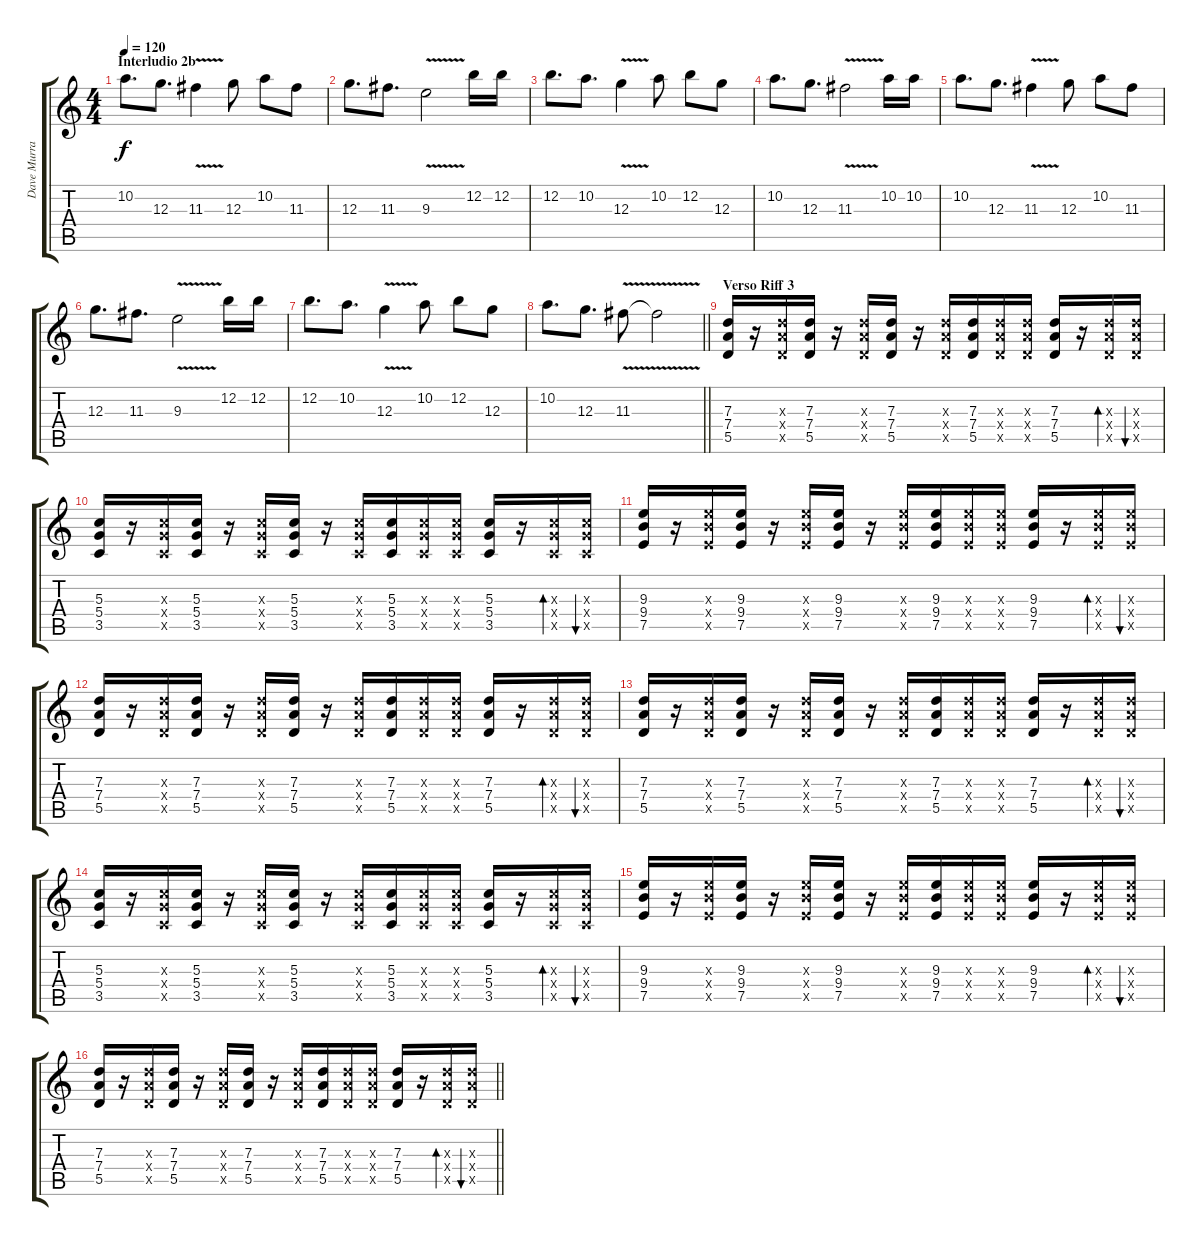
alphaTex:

\track ("Dave Murray" "Dave Murra") {instrument distortionguitar}
\staff {score tabs}
\tuning (E4 B3 G3 D3 A2 E2) {hide}
\ts (4 4)
\section ("" "Interludio 2b")
\tempo 120
\clef g2
\ks c
10.2.8{d dy f} 12.3.8{d} 11.3{v}.4 12.3.8 10.2.8 11.3.8 |
12.3.8{d} 11.3.8{d} 9.3{v}.2 12.2.16 12.2.16 |
12.2.8{d} 10.2.8{d} 12.3{v}.4 10.2.8 12.2.8 12.3.8 |
10.2.8{d} 12.3.8{d} 11.3{v}.2 10.2.16 10.2.16 |
10.2.8{d} 12.3.8{d} 11.3{v}.4 12.3.8 10.2.8 11.3.8 |
12.3.8{d} 11.3.8{d} 9.3{v}.2 12.2.16 12.2.16 |
12.2.8{d} 10.2.8{d} 12.3{v}.4 10.2.8 12.2.8 12.3.8 |
\barLineRight lightlight
10.2.8{d} 12.3.8{d} 11.3{v}.8 11.3{t}.2 |
\section ("" "Verso Riff 3")
(7.3 7.4 5.5).16{volume 11} r.16 (7.3{x} 7.4{x} 5.5{x}).16 (7.3 7.4 5.5).16 r.16 (7.3{x} 7.4{x} 5.5{x}).16 (7.3 7.4 5.5).16 r.16 (7.3{x} 7.4{x} 5.5{x}).16 (7.3 7.4 5.5).16 (7.3{x} 7.4{x} 5.5{x}).16 (7.3{x} 7.4{x} 5.5{x}).16 (7.3 7.4 5.5).16 r.16 (7.3{x} 7.4{x} 5.5{x}).16{bd 60} (7.3{x} 7.4{x} 5.5{x}).16{bu 60} |
(5.3 5.4 3.5).16 r.16 (5.3{x} 5.4{x} 3.5{x}).16 (5.3 5.4 3.5).16 r.16 (5.3{x} 5.4{x} 3.5{x}).16 (5.3 5.4 3.5).16 r.16 (5.3{x} 5.4{x} 3.5{x}).16 (5.3 5.4 3.5).16 (5.3{x} 5.4{x} 3.5{x}).16 (5.3{x} 5.4{x} 3.5{x}).16 (5.3 5.4 3.5).16 r.16 (5.3{x} 5.4{x} 3.5{x}).16{bd 60} (5.3{x} 5.4{x} 3.5{x}).16{bu 60} |
(9.3 9.4 7.5).16 r.16 (9.3{x} 9.4{x} 7.5{x}).16 (9.3 9.4 7.5).16 r.16 (9.3{x} 9.4{x} 7.5{x}).16 (9.3 9.4 7.5).16 r.16 (9.3{x} 9.4{x} 7.5{x}).16 (9.3 9.4 7.5).16 (9.3{x} 9.4{x} 7.5{x}).16 (9.3{x} 9.4{x} 7.5{x}).16 (9.3 9.4 7.5).16 r.16 (9.3{x} 9.4{x} 7.5{x}).16{bd 60} (9.3{x} 9.4{x} 7.5{x}).16{bu 60} |
(7.3 7.4 5.5).16 r.16 (7.3{x} 7.4{x} 5.5{x}).16 (7.3 7.4 5.5).16 r.16 (7.3{x} 7.4{x} 5.5{x}).16 (7.3 7.4 5.5).16 r.16 (7.3{x} 7.4{x} 5.5{x}).16 (7.3 7.4 5.5).16 (7.3{x} 7.4{x} 5.5{x}).16 (7.3{x} 7.4{x} 5.5{x}).16 (7.3 7.4 5.5).16 r.16 (7.3{x} 7.4{x} 5.5{x}).16{bd 60} (7.3{x} 7.4{x} 5.5{x}).16{bu 60} |
(7.3 7.4 5.5).16 r.16 (7.3{x} 7.4{x} 5.5{x}).16 (7.3 7.4 5.5).16 r.16 (7.3{x} 7.4{x} 5.5{x}).16 (7.3 7.4 5.5).16 r.16 (7.3{x} 7.4{x} 5.5{x}).16 (7.3 7.4 5.5).16 (7.3{x} 7.4{x} 5.5{x}).16 (7.3{x} 7.4{x} 5.5{x}).16 (7.3 7.4 5.5).16 r.16 (7.3{x} 7.4{x} 5.5{x}).16{bd 60} (7.3{x} 7.4{x} 5.5{x}).16{bu 60} |
(5.3 5.4 3.5).16 r.16 (5.3{x} 5.4{x} 3.5{x}).16 (5.3 5.4 3.5).16 r.16 (5.3{x} 5.4{x} 3.5{x}).16 (5.3 5.4 3.5).16 r.16 (5.3{x} 5.4{x} 3.5{x}).16 (5.3 5.4 3.5).16 (5.3{x} 5.4{x} 3.5{x}).16 (5.3{x} 5.4{x} 3.5{x}).16 (5.3 5.4 3.5).16 r.16 (5.3{x} 5.4{x} 3.5{x}).16{bd 60} (5.3{x} 5.4{x} 3.5{x}).16{bu 60} |
(9.3 9.4 7.5).16 r.16 (9.3{x} 9.4{x} 7.5{x}).16 (9.3 9.4 7.5).16 r.16 (9.3{x} 9.4{x} 7.5{x}).16 (9.3 9.4 7.5).16 r.16 (9.3{x} 9.4{x} 7.5{x}).16 (9.3 9.4 7.5).16 (9.3{x} 9.4{x} 7.5{x}).16 (9.3{x} 9.4{x} 7.5{x}).16 (9.3 9.4 7.5).16 r.16 (9.3{x} 9.4{x} 7.5{x}).16{bd 60} (9.3{x} 9.4{x} 7.5{x}).16{bu 60} |
\barLineRight lightlight
(7.3 7.4 5.5).16 r.16 (7.3{x} 7.4{x} 5.5{x}).16 (7.3 7.4 5.5).16 r.16 (7.3{x} 7.4{x} 5.5{x}).16 (7.3 7.4 5.5).16 r.16 (7.3{x} 7.4{x} 5.5{x}).16 (7.3 7.4 5.5).16 (7.3{x} 7.4{x} 5.5{x}).16 (7.3{x} 7.4{x} 5.5{x}).16 (7.3 7.4 5.5).16 r.16 (7.3{x} 7.4{x} 5.5{x}).16{bd 60} (7.3{x} 7.4{x} 5.5{x}).16{bu 60}
